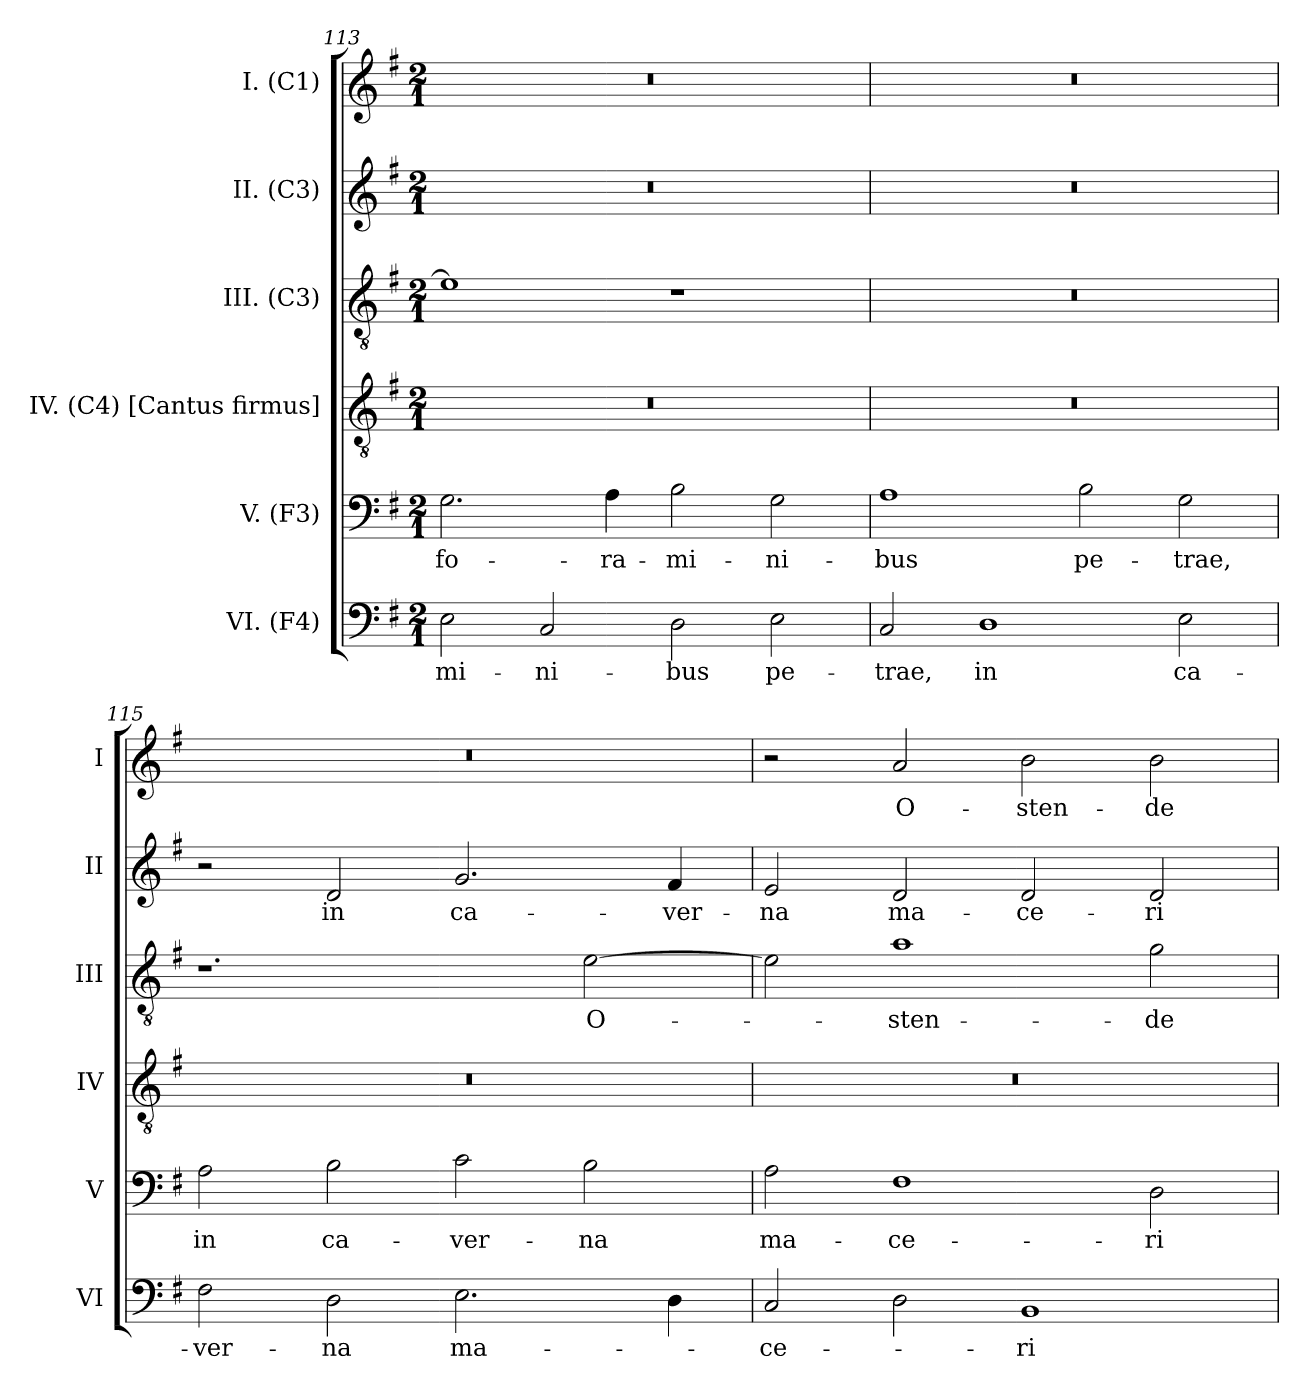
**kern	**text	**kern	**text	**kern	**kern	**text	**kern	**text	**kern	**text
*part6	*part6	*part5	*part5	*part4	*part3	*part3	*part2	*part2	*part1	*part1
*staff6	*staff6	*staff5	*staff5	*staff4	*staff3	*staff3	*staff2	*staff2	*staff1	*staff1
*I"VI. (F4)	*	*I"V. (F3)	*	*I"IV. (C4) [Cantus firmus]	*I"III. (C3)	*	*I"II. (C3)	*	*I"I. (C1)	*
*I'VI	*	*I'V	*	*I'IV	*I'III	*	*I'II	*	*I'I	*
!!LO:LB:g=z
*clefF4	*	*clefF4	*	*clefGv2	*clefGv2	*	*clefG2	*	*clefG2	*
*	*	*	*	*ITrd7c12	*	*	*	*	*	*
*k[f#]	*	*k[f#]	*	*k[f#]	*k[f#]	*	*k[f#]	*	*k[f#]	*
*G:	*	*G:	*	*G:	*G:	*	*G:	*	*G:	*
*M2/1	*	*M2/1	*	*M2/1	*M2/1	*	*M2/1	*	*M2/1	*
=113	=113	=113	=113	=113	=113	=113	=113	=113	=113	=113
!	!LO:LY:b:color=#000000	!	!	!	!	!	!	!	!	!
!	!	!	!LO:LY:b:color=#000000	!LO:N:vis=1	!	!	!LO:N:vis=1	!	!LO:N:vis=1	!
2Ei\	-mi-	2.Gi\	fo-	0r	1ei]	.	0r	.	0r	.
!	!LO:LY:b:color=#000000	!	!	!	!	!	!	!	!	!
2Ci/	-ni-	.	.	.	.	.	.	.	.	.
!	!	!	!LO:LY:b:color=#000000	!	!	!	!	!	!	!
.	.	4Ai\	-ra-	.	.	.	.	.	.	.
!	!LO:LY:b:color=#000000	!	!	!	!	!	!	!	!	!
!	!	!	!LO:LY:b:color=#000000	!	!	!	!	!	!	!
2Di\	-bus	2Bi\	-mi-	.	1r	.	.	.	.	.
!	!LO:LY:b:color=#000000	!	!	!	!	!	!	!	!	!
!	!	!	!LO:LY:b:color=#000000	!	!	!	!	!	!	!
2Ei\	pe-	2Gi\	-ni-	.	.	.	.	.	.	.
=114	=114	=114	=114	=114	=114	=114	=114	=114	=114	=114
!	!LO:LY:b:color=#000000	!	!	!	!	!	!	!	!	!
!	!	!	!LO:LY:b:color=#000000	!LO:N:vis=1	!LO:N:vis=1	!	!LO:N:vis=1	!	!LO:N:vis=1	!
2Ci/	-trae,	1Ai	-bus	0r	0r	.	0r	.	0r	.
!	!LO:LY:b:color=#000000	!	!	!	!	!	!	!	!	!
1Di	in	.	.	.	.	.	.	.	.	.
!	!	!	!LO:LY:b:color=#000000	!	!	!	!	!	!	!
.	.	2Bi\	pe-	.	.	.	.	.	.	.
!	!LO:LY:b:color=#000000	!	!	!	!	!	!	!	!	!
!	!	!	!LO:LY:b:color=#000000	!	!	!	!	!	!	!
2Ei\	ca-	2Gi\	-trae,	.	.	.	.	.	.	.
=115	=115	=115	=115	=115	=115	=115	=115	=115	=115	=115
!	!LO:LY:b:color=#000000	!	!	!	!	!	!	!	!	!
!	!	!	!LO:LY:b:color=#000000	!LO:N:vis=1	!	!	!	!	!LO:N:vis=1	!
2F#i\	-ver-	2Ai\	in	0r	1.r	.	2r	.	0r	.
!	!LO:LY:b:color=#000000	!	!	!	!	!	!	!	!	!
!	!	!	!LO:LY:b:color=#000000	!	!	!	!	!	!	!
!	!	!	!	!	!	!	!	!LO:LY:b:color=#000000	!	!
2Di\	-na	2Bi\	ca-	.	.	.	2di/	in	.	.
!	!LO:LY:b:color=#000000	!	!	!	!	!	!	!	!	!
!	!	!	!LO:LY:b:color=#000000	!	!	!	!	!	!	!
!	!	!	!	!	!	!	!	!LO:LY:b:color=#000000	!	!
2.Ei\	ma-	2ci\	-ver-	.	.	.	2.gi/	ca-	.	.
!	!	!	!LO:LY:b:color=#000000	!	!	!	!	!	!	!
!	!	!	!	!	!	!LO:LY:b:color=#000000	!	!	!	!
.	.	2Bi\	-na	.	[2ei\	O-	.	.	.	.
!	!	!	!	!	!	!	!	!LO:LY:b:color=#000000	!	!
4Di\	.	.	.	.	.	.	4f#i/	-ver-	.	.
=116	=116	=116	=116	=116	=116	=116	=116	=116	=116	=116
!	!LO:LY:b:color=#000000	!	!	!	!	!	!	!	!	!
!	!	!	!LO:LY:b:color=#000000	!LO:N:vis=1	!	!	!	!	!	!
!	!	!	!	!	!	!	!	!LO:LY:b:color=#000000	!	!
2Ci/	-ce-	2Ai\	ma-	0r	2ei\]	.	2ei/	-na	2r	.
!	!	!	!LO:LY:b:color=#000000	!	!	!	!	!	!	!
!	!	!	!	!	!	!LO:LY:b:color=#000000	!	!	!	!
!	!	!	!	!	!	!	!	!LO:LY:b:color=#000000	!	!
!	!	!	!	!	!	!	!	!	!	!LO:LY:b:color=#000000
2Di\	.	1F#i	-ce-	.	1ai	-sten-	2di/	ma-	2ai/	O-
!	!LO:LY:b:color=#000000	!	!	!	!	!	!	!	!	!
!	!	!	!	!	!	!	!	!LO:LY:b:color=#000000	!	!
!	!	!	!	!	!	!	!	!	!	!LO:LY:b:color=#000000
1BBi	-ri-	.	.	.	.	.	2di/	-ce-	2bi\	-sten-
!	!	!	!LO:LY:b:color=#000000	!	!	!	!	!	!	!
!	!	!	!	!	!	!LO:LY:b:color=#000000	!	!	!	!
!	!	!	!	!	!	!	!	!LO:LY:b:color=#000000	!	!
!	!	!	!	!	!	!	!	!	!	!LO:LY:b:color=#000000
.	.	2Di\	-ri-	.	2gi\	-de	2di/	-ri-	2bi\	-de
=	=	=	=	=	=	=	=	=	=	=
*-	*-	*-	*-	*-	*-	*-	*-	*-	*-	*-
